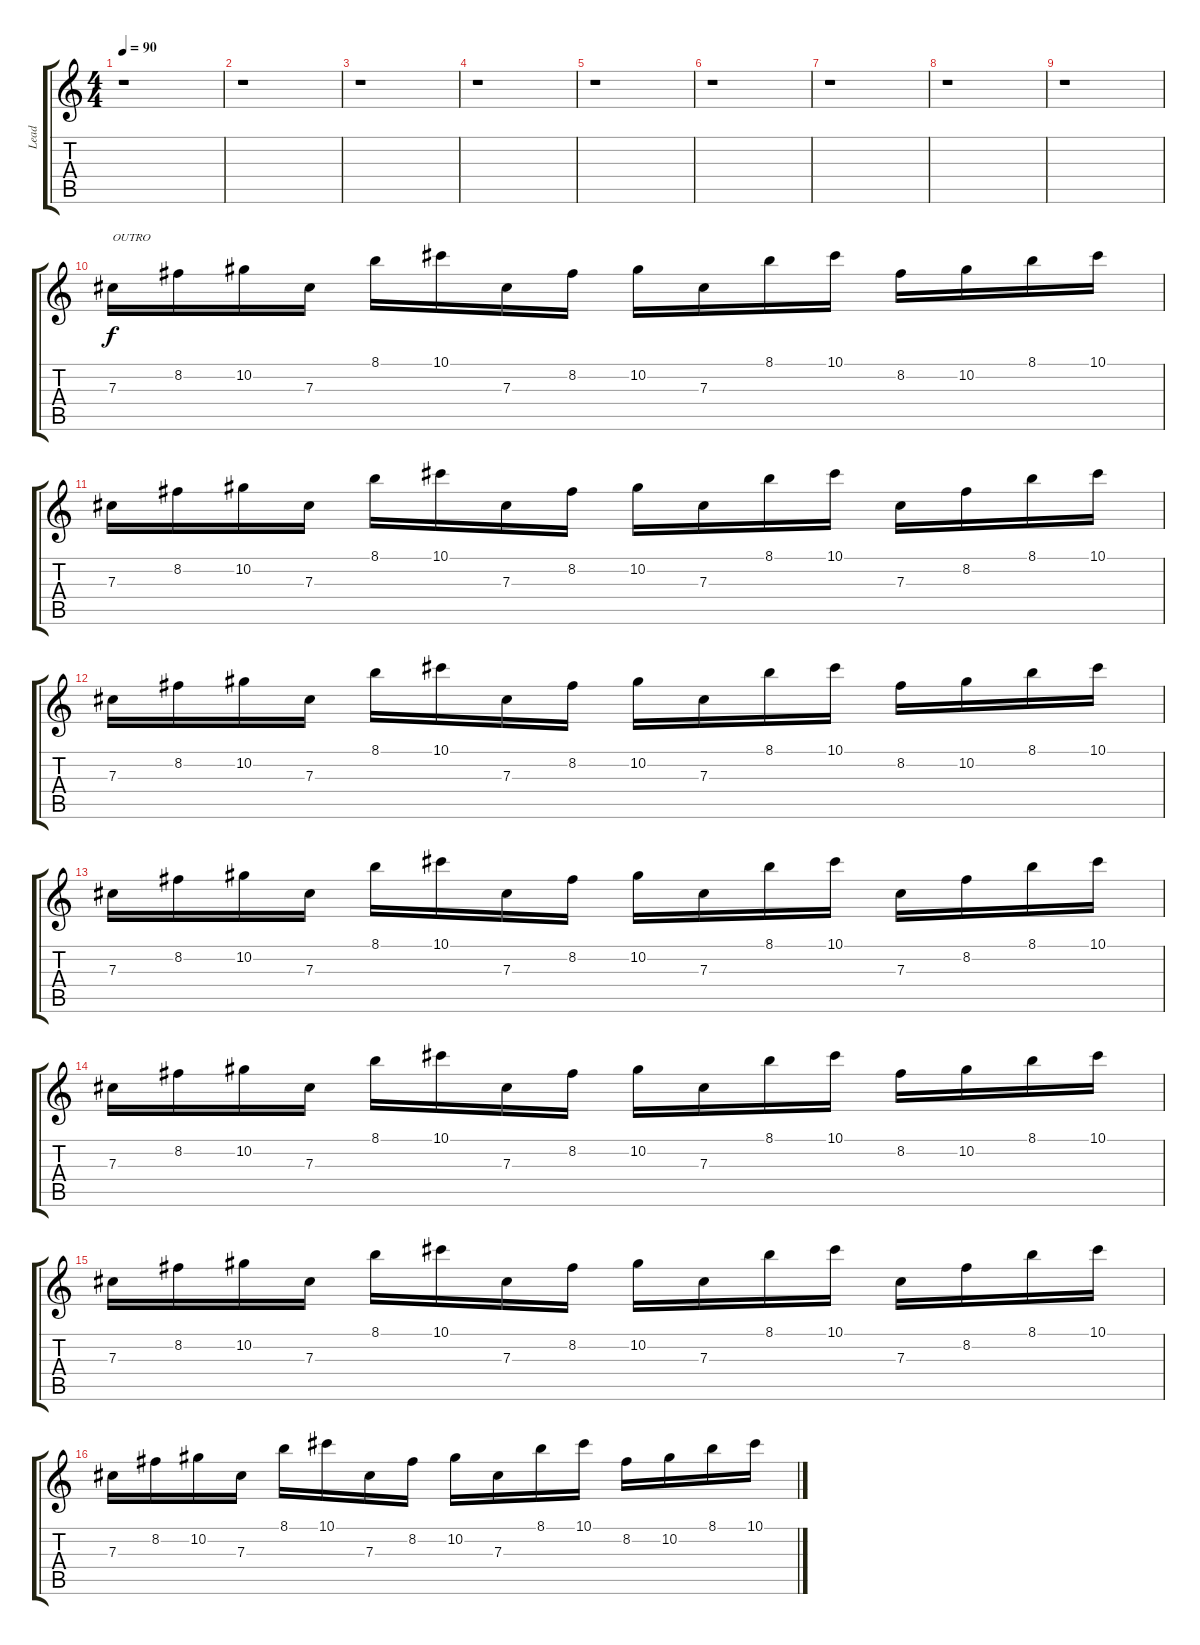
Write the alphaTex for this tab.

\track ("Lead" "Lead") {instrument overdrivenguitar}
\staff {score tabs}
\tuning (Eb4 Bb3 Gb3 Db3 Ab2 Db2) {hide}
\ts (4 4)
\tempo 90
\clef g2
\ks c
r.1{dy f} |
r.1 |
r.1 |
r.1 |
r.1 |
r.1 |
r.1 |
r.1 |
r.1 |
7.3.16{txt "OUTRO"} 8.2.16 10.2.16 7.3.16 8.1.16 10.1.16 7.3.16 8.2.16 10.2.16 7.3.16 8.1.16 10.1.16 8.2.16 10.2.16 8.1.16 10.1.16 |
7.3.16 8.2.16 10.2.16 7.3.16 8.1.16 10.1.16 7.3.16 8.2.16 10.2.16 7.3.16 8.1.16 10.1.16 7.3.16 8.2.16 8.1.16 10.1.16 |
7.3.16 8.2.16 10.2.16 7.3.16 8.1.16 10.1.16 7.3.16 8.2.16 10.2.16 7.3.16 8.1.16 10.1.16 8.2.16 10.2.16 8.1.16 10.1.16 |
7.3.16 8.2.16 10.2.16 7.3.16 8.1.16 10.1.16 7.3.16 8.2.16 10.2.16 7.3.16 8.1.16 10.1.16 7.3.16 8.2.16 8.1.16 10.1.16 |
7.3.16 8.2.16 10.2.16 7.3.16 8.1.16 10.1.16 7.3.16 8.2.16 10.2.16 7.3.16 8.1.16 10.1.16 8.2.16 10.2.16 8.1.16 10.1.16 |
7.3.16 8.2.16 10.2.16 7.3.16 8.1.16 10.1.16 7.3.16 8.2.16 10.2.16 7.3.16 8.1.16 10.1.16 7.3.16 8.2.16 8.1.16 10.1.16 |
7.3.16 8.2.16 10.2.16 7.3.16 8.1.16 10.1.16 7.3.16 8.2.16 10.2.16 7.3.16 8.1.16 10.1.16 8.2.16 10.2.16 8.1.16 10.1.16
